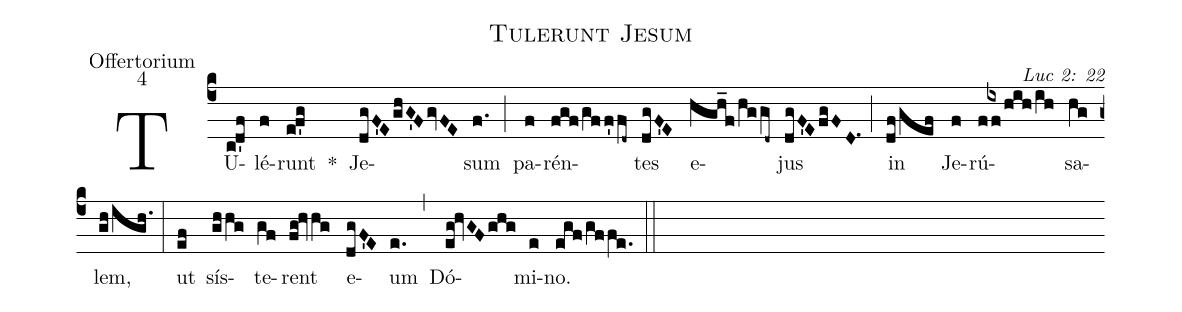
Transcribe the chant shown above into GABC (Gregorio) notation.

name: Tulerunt Jesum;
office-part: Offertorium;
mode: 4;
commentary: Luc 2: 22;
%%
(c4) TU(cd'f)lé(f)runt(ef'g) *() Je(dgF'EghG'FgvFE)sum(f.) (;) pa(f)rén(fgf/gff'fd~)tes(dgF'E) e(hgh_fhggd~)jus(dgF'EfgFD.1) (;) in(df/gef) Je(f)rú(f/[1]{/[-1.1]ix}f/hih/ih)sa(hg)lem,(gh/igh.) (:)
ut(ef) sís(ghhg)te(gf)rent(fg!hvhg) e(dgF'E)um(e.) (,) Dó(eg!hvGFghg)mi(e)no.(egf/gffe.) (::)
